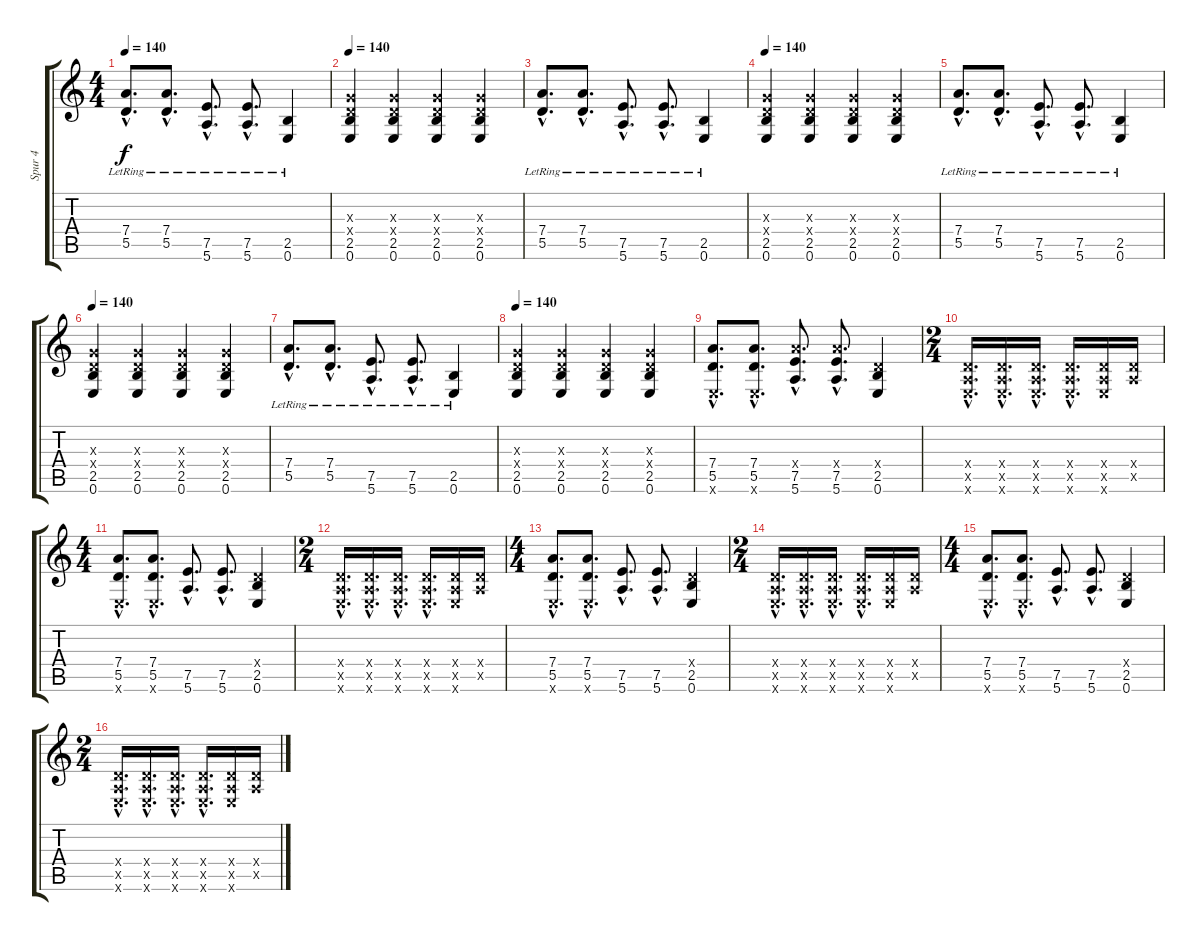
\track ("Spur 4" "Spur 4") {instrument electricguitarmuted}
\staff {score tabs}
\tuning (E4 B3 G3 D3 A2 E2) {hide}
\ts (4 4)
\tempo 140
\clef g2
\ks c
(7.4{hac lr} 5.5{hac lr}).8{d dy f} (7.4{hac} 5.5{hac lr}).8{d} (7.5{hac lr} 5.6{hac lr}).8{d} (7.5{hac lr} 5.6{hac lr}).8{d} (2.5{lr} 0.6{lr}).4 |
\tempo 160
\tempo 140
(0.3{x} 0.4{x} 2.5 0.6).4{volume 10} (0.3{x} 0.4{x} 2.5 0.6).4{volume 10} (0.3{x} 0.4{x} 2.5 0.6).4{volume 10} (0.3{x} 0.4{x} 2.5 0.6).4{volume 10} |
(7.4{hac lr} 5.5{hac lr}).8{d} (7.4{hac} 5.5{hac lr}).8{d} (7.5{hac lr} 5.6{hac lr}).8{d} (7.5{hac lr} 5.6{hac lr}).8{d} (2.5{lr} 0.6{lr}).4 |
\tempo 160
\tempo 140
(0.3{x} 0.4{x} 2.5 0.6).4{volume 10} (0.3{x} 0.4{x} 2.5 0.6).4{volume 10} (0.3{x} 0.4{x} 2.5 0.6).4{volume 10} (0.3{x} 0.4{x} 2.5 0.6).4{volume 10} |
(7.4{hac lr} 5.5{hac lr}).8{d} (7.4{hac} 5.5{hac lr}).8{d} (7.5{hac lr} 5.6{hac lr}).8{d} (7.5{hac lr} 5.6{hac lr}).8{d} (2.5{lr} 0.6{lr}).4 |
\tempo 160
\tempo 140
(0.3{x} 0.4{x} 2.5 0.6).4{volume 10} (0.3{x} 0.4{x} 2.5 0.6).4{volume 10} (0.3{x} 0.4{x} 2.5 0.6).4{volume 10} (0.3{x} 0.4{x} 2.5 0.6).4{volume 10} |
(7.4{hac lr} 5.5{hac lr}).8{d} (7.4{hac} 5.5{hac lr}).8{d} (7.5{hac lr} 5.6{hac lr}).8{d} (7.5{hac lr} 5.6{hac lr}).8{d} (2.5{lr} 0.6{lr}).4 |
\tempo 160
\tempo 140
(0.3{x} 0.4{x} 2.5 0.6).4{volume 10} (0.3{x} 0.4{x} 2.5 0.6).4{volume 10} (0.3{x} 0.4{x} 2.5 0.6).4{volume 10} (0.3{x} 0.4{x} 2.5 0.6).4{volume 10} |
(7.4{hac} 5.5{hac} 0.6{hac x}).8{d} (7.4{hac} 5.5{hac} 0.6{hac x}).8{d} (7.4{hac x} 7.5{hac} 5.6{hac}).8{d} (7.4{hac x} 7.5{hac} 5.6{hac}).8{d} (0.4{x} 2.5 0.6).4 |
\ts (2 4)
(0.4{hac x} 0.5{hac x} 0.6{hac x}).16{d} (0.4{hac x} 0.5{hac x} 0.6{hac x}).16{d} (0.4{hac x} 0.5{hac x} 0.6{hac x}).16{d} (0.4{hac x} 0.5{hac x} 0.6{hac x}).16{d} (0.4{x} 0.5{x} 0.6{x}).16 (0.4{x} 0.5{x}).16 |
\ts (4 4)
(7.4{hac} 5.5{hac} 0.6{hac x}).8{d} (7.4{hac} 5.5{hac} 0.6{hac x}).8{d} (7.5{hac} 5.6{hac}).8{d} (7.5{hac} 5.6{hac}).8{d} (0.4{x} 2.5 0.6).4 |
\ts (2 4)
(0.4{hac x} 0.5{hac x} 0.6{hac x}).16{d} (0.4{hac x} 0.5{hac x} 0.6{hac x}).16{d} (0.4{hac x} 0.5{hac x} 0.6{hac x}).16{d} (0.4{hac x} 0.5{hac x} 0.6{hac x}).16{d} (0.4{x} 0.5{x} 0.6{x}).16 (0.4{x} 0.5{x}).16 |
\ts (4 4)
(7.4{hac} 5.5{hac} 0.6{hac x}).8{d} (7.4{hac} 5.5{hac} 0.6{hac x}).8{d} (7.5{hac} 5.6{hac}).8{d} (7.5{hac} 5.6{hac}).8{d} (0.4{x} 2.5 0.6).4 |
\ts (2 4)
(0.4{hac x} 0.5{hac x} 0.6{hac x}).16{d} (0.4{hac x} 0.5{hac x} 0.6{hac x}).16{d} (0.4{hac x} 0.5{hac x} 0.6{hac x}).16{d} (0.4{hac x} 0.5{hac x} 0.6{hac x}).16{d} (0.4{x} 0.5{x} 0.6{x}).16 (0.4{x} 0.5{x}).16 |
\ts (4 4)
(7.4{hac} 5.5{hac} 0.6{hac x}).8{d} (7.4{hac} 5.5{hac} 0.6{hac x}).8{d} (7.5{hac} 5.6{hac}).8{d} (7.5{hac} 5.6{hac}).8{d} (0.4{x} 2.5 0.6).4 |
\ts (2 4)
(0.4{hac x} 0.5{hac x} 0.6{hac x}).16{d} (0.4{hac x} 0.5{hac x} 0.6{hac x}).16{d} (0.4{hac x} 0.5{hac x} 0.6{hac x}).16{d} (0.4{hac x} 0.5{hac x} 0.6{hac x}).16{d} (0.4{x} 0.5{x} 0.6{x}).16 (0.4{x} 0.5{x}).16
